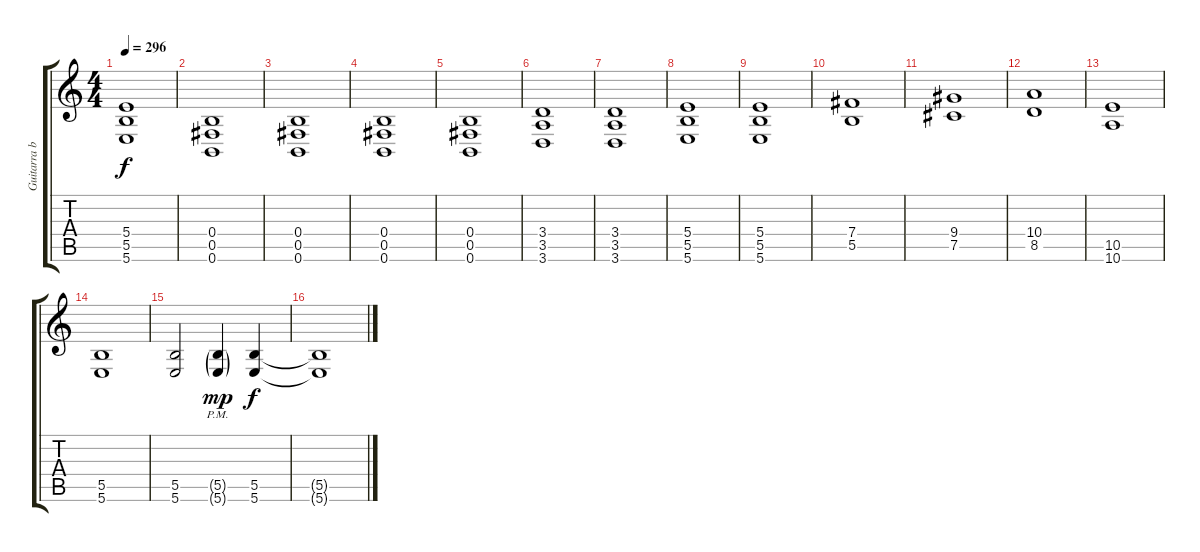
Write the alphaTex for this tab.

\track ("Guitarra base" "Guitarra b") {instrument distortionguitar}
\staff {score tabs}
\tuning (Db4 Ab3 E3 B2 Gb2 B1) {hide}
\ts (4 4)
\tempo 296
\clef g2
\ks c
(5.4 5.5 5.6).1{dy f} |
(0.4 0.5 0.6).1 |
(0.4 0.5 0.6).1 |
(0.4 0.5 0.6).1 |
(0.4 0.5 0.6).1 |
(3.4 3.5 3.6).1 |
(3.4 3.5 3.6).1 |
(5.4 5.5 5.6).1 |
(5.4 5.5 5.6).1 |
(7.4 5.5).1 |
(9.4 7.5).1 |
(10.4 8.5).1 |
(10.5 10.6).1 |
(5.5 5.6).1 |
(5.5 5.6).2 (5.5{g pm} 5.6{g pm}).4{dy mp} (5.5 5.6).4{dy f} |
(5.5{t} 5.6{t}).1
